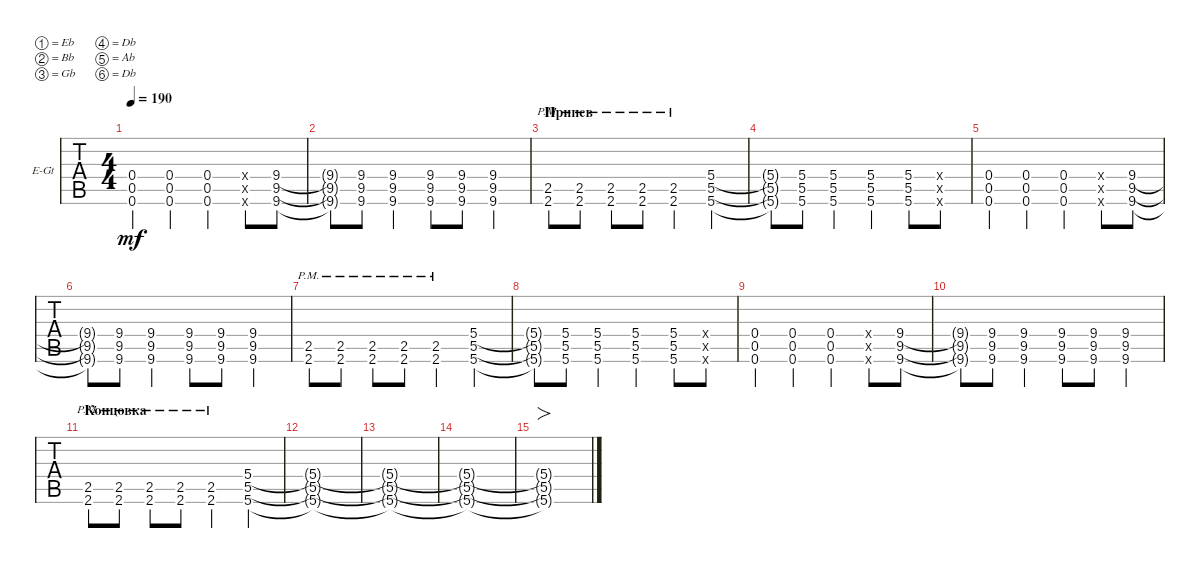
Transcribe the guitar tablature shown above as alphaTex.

\defaultSystemsLayout 4
\bracketExtendMode groupsimilarinstruments
\firstSystemTrackNameOrientation horizontal
\otherSystemsTrackNameOrientation horizontal
\track ("Electric Guitar" "E-Gt") {instrument distortionguitar}
\staff {tabs}
\tuning (Eb4 Bb3 Gb3 Db3 Ab2 Db2)
\ts (4 4)
\tempo 190
\clef g2
\ks c
(0.5 0.4 0.6).4{dy mf} (0.5 0.4 0.6).4 (0.4 0.5 0.6).4 (0.5{x} 0.4{x} 0.6{x}).8 (9.6 9.4 9.5).8 |
(9.6{t} 9.4{t} 9.5{t}).8 (9.6 9.5 9.4).8 (9.6 9.5 9.4).4 (9.5 9.6 9.4).8 (9.5 9.4 9.6).8 (9.5 9.6 9.4).4 |
\section ("" "Припев")
(2.6{pm} 2.5{pm}).8 (2.6{pm} 2.5{pm}).8 (2.6{pm} 2.5{pm}).8 (2.6{pm} 2.5{pm}).8 (2.6{pm} 2.5{pm}).4 (5.6 5.5 5.4).4 |
(5.6{t} 5.5{t} 5.4{t}).8 (5.6 5.5 5.4).8 (5.6 5.5 5.4).4 (5.6 5.5 5.4).4 (5.6 5.4 5.5).8 (5.6{x} 5.5{x} 5.4{x}).8 |
(0.5 0.4 0.6).4 (0.5 0.4 0.6).4 (0.4 0.5 0.6).4 (0.5{x} 0.4{x} 0.6{x}).8 (9.6 9.4 9.5).8 |
(9.6{t} 9.4{t} 9.5{t}).8 (9.6 9.5 9.4).8 (9.6 9.5 9.4).4 (9.5 9.6 9.4).8 (9.5 9.4 9.6).8 (9.5 9.6 9.4).4 |
(2.6{pm} 2.5{pm}).8 (2.6{pm} 2.5{pm}).8 (2.6{pm} 2.5{pm}).8 (2.6{pm} 2.5{pm}).8 (2.6{pm} 2.5{pm}).4 (5.6 5.5 5.4).4 |
(5.6{t} 5.5{t} 5.4{t}).8 (5.6 5.5 5.4).8 (5.6 5.5 5.4).4 (5.6 5.5 5.4).4 (5.6 5.4 5.5).8 (5.6{x} 5.5{x} 5.4{x}).8 |
(0.5 0.4 0.6).4 (0.5 0.4 0.6).4 (0.4 0.5 0.6).4 (0.5{x} 0.4{x} 0.6{x}).8 (9.6 9.4 9.5).8 |
(9.6{t} 9.4{t} 9.5{t}).8 (9.6 9.5 9.4).8 (9.6 9.5 9.4).4 (9.5 9.6 9.4).8 (9.5 9.4 9.6).8 (9.5 9.6 9.4).4 |
\section ("" "Концовка")
(2.6{pm} 2.5{pm}).8 (2.6{pm} 2.5{pm}).8 (2.6{pm} 2.5{pm}).8 (2.6{pm} 2.5{pm}).8 (2.6{pm} 2.5{pm}).4 (5.6 5.5 5.4).4 |
(5.6{t} 5.5{t} 5.4{t}).1 |
(5.6{t} 5.5{t} 5.4{t}).1 |
(5.6{t} 5.5{t} 5.4{t}).1 |
(5.6{t} 5.5{t} 5.4{t}).1{fo}
